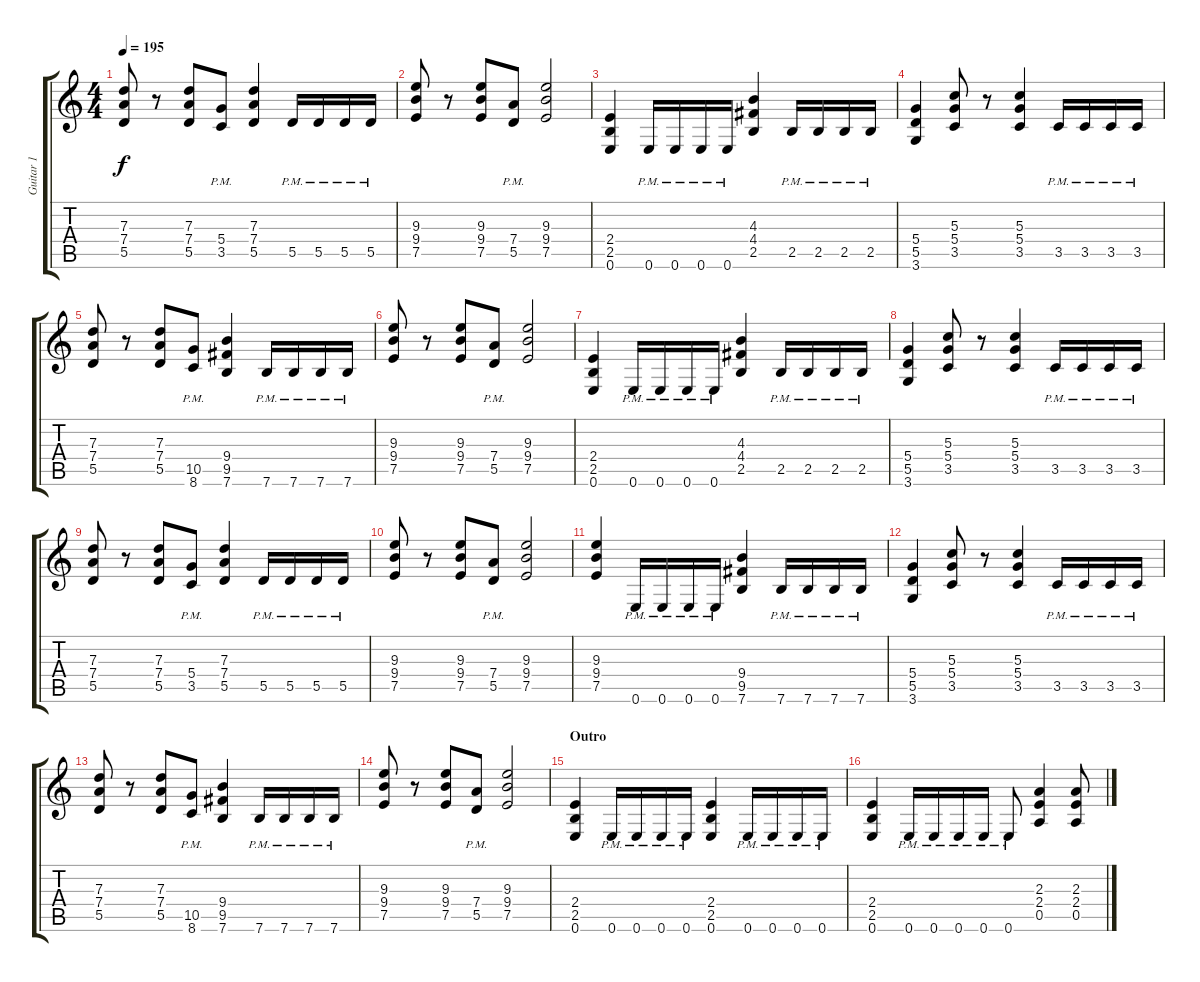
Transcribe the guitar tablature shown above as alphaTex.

\track ("Guitar 1" "Guitar 1") {instrument distortionguitar}
\staff {score tabs}
\tuning (E4 B3 G3 D3 A2 E2) {hide}
\ts (4 4)
\tempo 195
\clef g2
\ks c
(7.3 7.4 5.5).8{dy f} r.8 (7.3 7.4 5.5).8 (5.4{pm} 3.5).8 (7.3 7.4 5.5).4 5.5{pm}.16 5.5{pm}.16 5.5{pm}.16 5.5{pm}.16 |
(9.3 9.4 7.5).8 r.8 (9.3 9.4 7.5).8 (7.4{pm} 5.5).8 (9.3 9.4 7.5).2 |
(2.4 2.5 0.6).4 0.6{pm}.16 0.6{pm}.16 0.6{pm}.16 0.6{pm}.16 (4.3 4.4 2.5).4 2.5{pm}.16 2.5{pm}.16 2.5{pm}.16 2.5{pm}.16 |
(5.4 5.5 3.6).4 (5.3 5.4 3.5).8 r.8 (5.3 5.4 3.5).4 3.5{pm}.16 3.5{pm}.16 3.5{pm}.16 3.5{pm}.16 |
(7.3 7.4 5.5).8 r.8 (7.3 7.4 5.5).8 (10.5{pm} 8.6).8 (9.4 9.5 7.6).4 7.6{pm}.16 7.6{pm}.16 7.6{pm}.16 7.6{pm}.16 |
(9.3 9.4 7.5).8 r.8 (9.3 9.4 7.5).8 (7.4{pm} 5.5).8 (9.3 9.4 7.5).2 |
(2.4 2.5 0.6).4 0.6{pm}.16 0.6{pm}.16 0.6{pm}.16 0.6{pm}.16 (4.3 4.4 2.5).4 2.5{pm}.16 2.5{pm}.16 2.5{pm}.16 2.5{pm}.16 |
(5.4 5.5 3.6).4 (5.3 5.4 3.5).8 r.8 (5.3 5.4 3.5).4 3.5{pm}.16 3.5{pm}.16 3.5{pm}.16 3.5{pm}.16 |
(7.3 7.4 5.5).8 r.8 (7.3 7.4 5.5).8 (5.4{pm} 3.5).8 (7.3 7.4 5.5).4 5.5{pm}.16 5.5{pm}.16 5.5{pm}.16 5.5{pm}.16 |
(9.3 9.4 7.5).8 r.8 (9.3 9.4 7.5).8 (7.4{pm} 5.5).8 (9.3 9.4 7.5).2 |
(9.3 9.4 7.5).4 0.6{pm}.16 0.6{pm}.16 0.6{pm}.16 0.6{pm}.16 (9.4 9.5 7.6).4 7.6{pm}.16 7.6{pm}.16 7.6{pm}.16 7.6{pm}.16 |
(5.4 5.5 3.6).4 (5.3 5.4 3.5).8 r.8 (5.3 5.4 3.5).4 3.5{pm}.16 3.5{pm}.16 3.5{pm}.16 3.5{pm}.16 |
(7.3 7.4 5.5).8 r.8 (7.3 7.4 5.5).8 (10.5{pm} 8.6).8 (9.4 9.5 7.6).4 7.6{pm}.16 7.6{pm}.16 7.6{pm}.16 7.6{pm}.16 |
(9.3 9.4 7.5).8 r.8 (9.3 9.4 7.5).8 (7.4{pm} 5.5).8 (9.3 9.4 7.5).2 |
\section ("" "Outro")
(2.4 2.5 0.6).4{volume 12} 0.6{pm}.16 0.6{pm}.16 0.6{pm}.16 0.6{pm}.16 (2.4 2.5 0.6).4 0.6{pm}.16 0.6{pm}.16 0.6{pm}.16 0.6{pm}.16 |
(2.4 2.5 0.6).4 0.6{pm}.16 0.6{pm}.16 0.6{pm}.16 0.6{pm}.16 0.6{pm}.8 (2.3 2.4 0.5).4 (2.3 2.4 0.5).8
